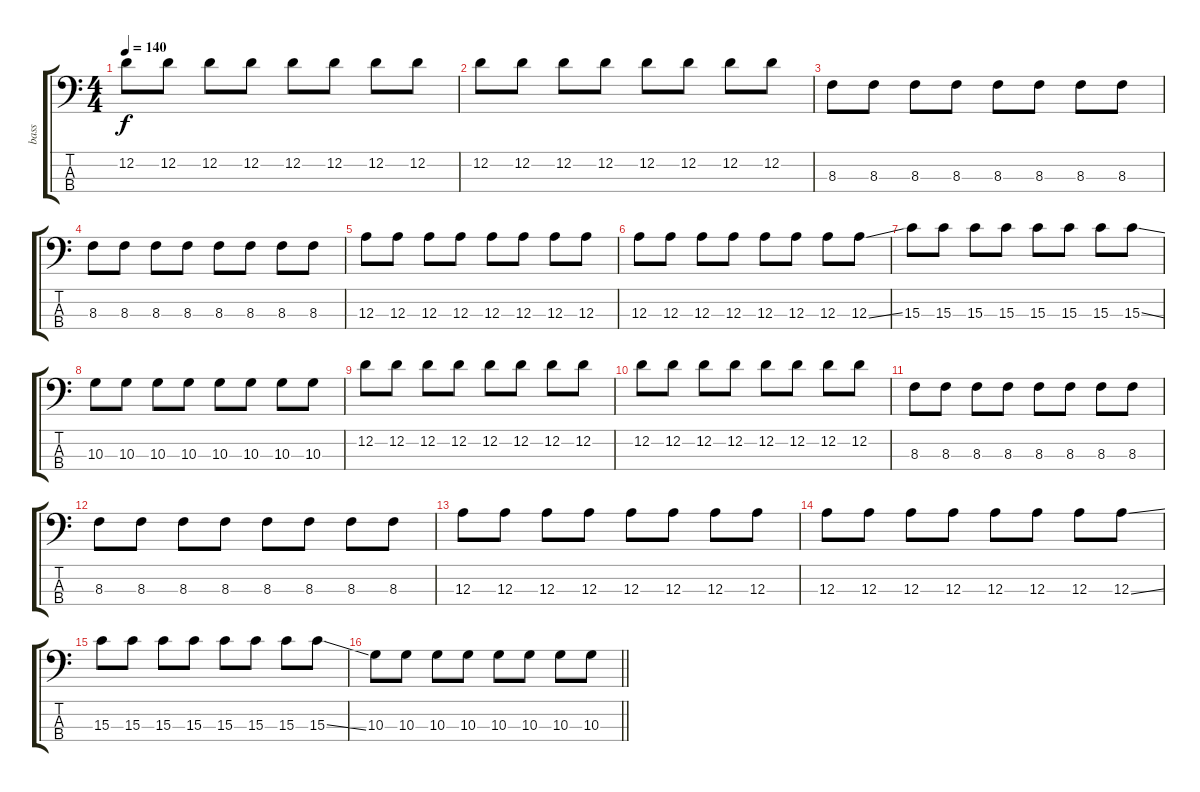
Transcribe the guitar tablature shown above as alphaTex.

\track ("bass " "bass ") {instrument electricguitarjazz}
\staff {score tabs}
\tuning (G2 D2 A1 E1) {hide}
\ts (4 4)
\tempo 140
\clef f4
\ks c
12.2.8{dy f} 12.2.8 12.2.8 12.2.8 12.2.8 12.2.8 12.2.8 12.2.8 |
12.2.8 12.2.8 12.2.8 12.2.8 12.2.8 12.2.8 12.2.8 12.2.8 |
8.3.8 8.3.8 8.3.8 8.3.8 8.3.8 8.3.8 8.3.8 8.3.8 |
8.3.8 8.3.8 8.3.8 8.3.8 8.3.8 8.3.8 8.3.8 8.3.8 |
12.3.8 12.3.8 12.3.8 12.3.8 12.3.8 12.3.8 12.3.8 12.3.8 |
12.3.8 12.3.8 12.3.8 12.3.8 12.3.8 12.3.8 12.3.8 12.3{ss}.8 |
15.3.8 15.3.8 15.3.8 15.3.8 15.3.8 15.3.8 15.3.8 15.3{ss}.8 |
10.3.8 10.3.8 10.3.8 10.3.8 10.3.8 10.3.8 10.3.8 10.3.8 |
12.2.8 12.2.8 12.2.8 12.2.8 12.2.8 12.2.8 12.2.8 12.2.8 |
12.2.8 12.2.8 12.2.8 12.2.8 12.2.8 12.2.8 12.2.8 12.2.8 |
8.3.8 8.3.8 8.3.8 8.3.8 8.3.8 8.3.8 8.3.8 8.3.8 |
8.3.8 8.3.8 8.3.8 8.3.8 8.3.8 8.3.8 8.3.8 8.3.8 |
12.3.8 12.3.8 12.3.8 12.3.8 12.3.8 12.3.8 12.3.8 12.3.8 |
12.3.8 12.3.8 12.3.8 12.3.8 12.3.8 12.3.8 12.3.8 12.3{ss}.8 |
15.3.8 15.3.8 15.3.8 15.3.8 15.3.8 15.3.8 15.3.8 15.3{ss}.8 |
\barLineRight lightlight
10.3.8 10.3.8 10.3.8 10.3.8 10.3.8 10.3.8 10.3.8 10.3.8
